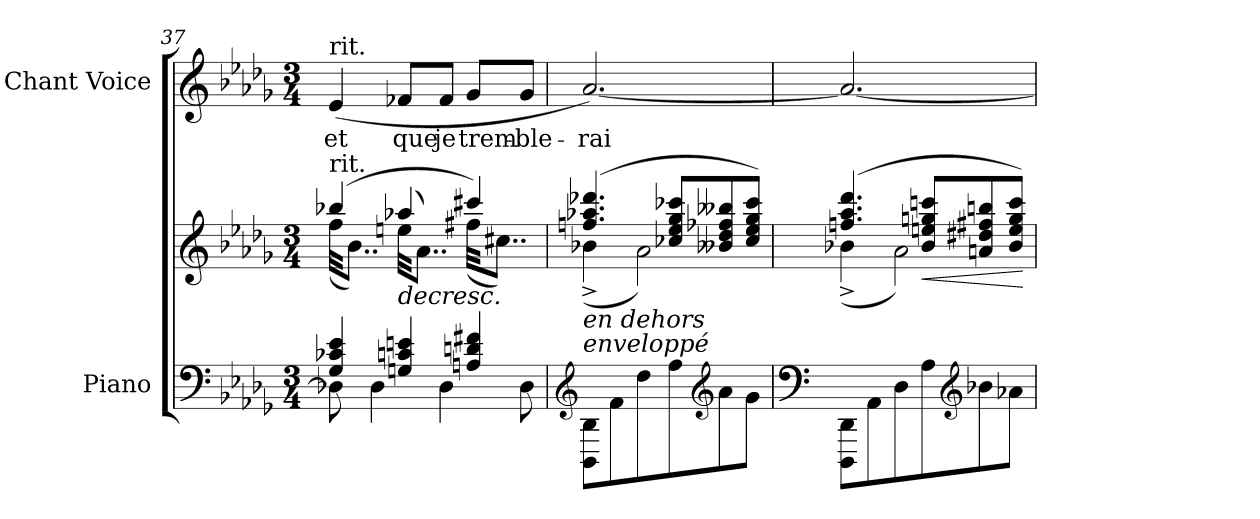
**kern	**kern	**dynam	**kern	**text
*part2	*part2	*part2	*part1	*part1
*staff3	*staff2	*staff2/3	*staff1	*staff1
*I"Piano	*	*	*I"Chant Voice	*
*I'Pno	*	*	*	*
*clefF4	*clefG2	*	*clefG2	*
*k[b-e-a-d-g-]	*k[b-e-a-d-g-]	*	*k[b-e-a-d-g-]	*
*M3/4	*M3/4	*	*M3/4	*
=37	=37	=37	=37	=37
*^	*^	*	*	*
!	!	!	!	!	!LO:TX:a:t=rit.	!
!	!	!LO:TX:a:t=rit.	!	!	!	!
!	!	!	!	!	!	!LO:LY:b
4G-/ 4c-X/ 4e-/	8D-X\]	(4bb-X/	(>32ff\KKL	.	(>4e-/	et
.	.	.	8..b-\J)	.	.	.
.	4D-\	.	.	.	.	.
!	!	!	!	!LO:HP:b	!	!LO:LY:b
4Gn/ 4cn/ 4en/	.	(>4aa-X/	32een\KKL	>	8f-X/L	que
.	.	.	8..a-\J)	.	.	.
!	!	!	!	!	!	!LO:LY:b
.	4D-\	.	.	.	8f-/J	je
!	!	!	!	!	!	!LO:LY:b
4An/ 4dn/ 4f#X/	.	4ccc#X/)	(>32ff#X\KKL	.	8g-/L	trem-
.	.	.	8..cc#X\J)	.	.	.
!	!	!	!	!	!	!LO:LY:b
.	8D-\	.	.	.	8g-/J	-ble-
=38	=38	=38	=38	=38	=38	=38
!	!	!LO:TX:b:i:t=en dehors	!	!	!	!
!	!	!LO:TX:b:i:t=enveloppé	!	!	!	!
!	!	!	!	!	!	!LO:LY:b
*v	*v	*	*	*	*	*
8DDD-\ 8DD-\L	(4.ffn/ 4.aa-X/ 4.ddd-X/	(4b-X^\	.	[2.a-/)	-rai
8AA-\	.	.	.	.	.
8F\	.	2a-\)	.	.	.
8A-\	8cc-X/ 8ee-/ 8gg-/ 8ccc-X/L	.	.	.	.
*clefG2	*	*	*	*	*
8a-\	8b--X/ 8dd-/ 8ff-X/ 8bb--X/	.	.	.	.
8g-\J	8cc-/ 8ee-/ 8gg-/ 8ccc-/J)	.	.	.	.
!!LO:LB:g=z
=39	=39	=39	=39	=39	=39
*clefF4	*	*	*	*	*
8DDD-\ 8DD-\L	(4.ffn/ 4.aa-/ 4.ddd-/	(4b-X^\	.	2.a-/_	.
8AA-\	.	.	.	.	.
8D-\	.	2a-\)	.	.	.
!	!	!	!LO:HP:b	!	!
8A-\	8b-/ 8een/ 8ggn/ 8cccn/L	.	<	.	.
*clefG2	*	*	*	*	*
8b-X\	8an/ 8dd#X/ 8ff#X/ 8bbn/	.	]	.	.
8a-X\J	8b-/ 8ee/ 8gg/ 8ccc/J)	.	.	.	.
*	*v	*v	*	*	*
.	.	[	.	.
=	=	=	=	=
*-	*-	*-	*-	*-
